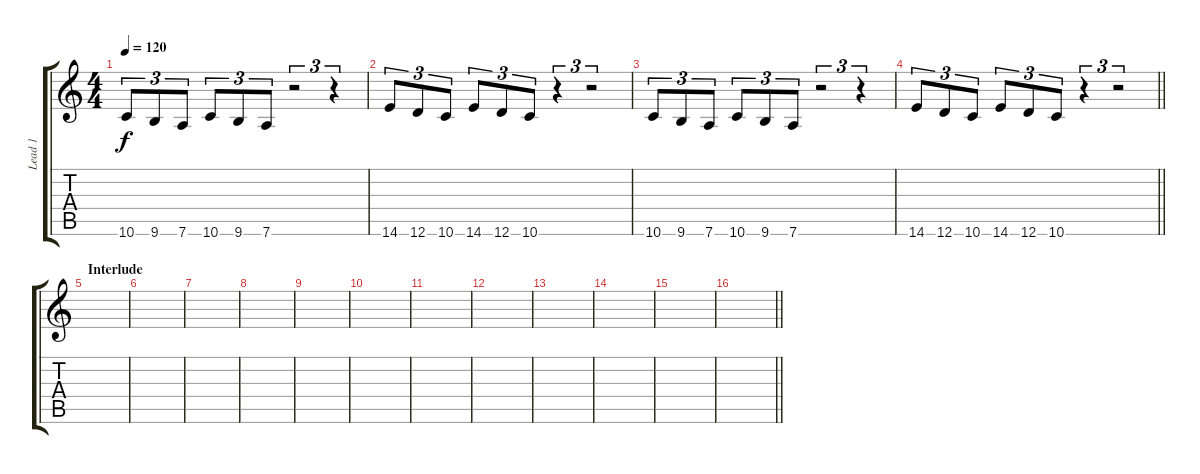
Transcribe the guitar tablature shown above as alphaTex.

\track ("Lead 1" "Lead 1") {instrument distortionguitar}
\staff {score tabs}
\tuning (D4 A3 F3 C3 G2 D2) {hide}
\ts (4 4)
\tempo 120
\clef g2
\ks c
10.6.8{tu (3 2) dy f} 9.6.8{tu (3 2)} 7.6.8{tu (3 2)} 10.6.8{tu (3 2)} 9.6.8{tu (3 2)} 7.6.8{tu (3 2)} r.2{tu (3 2)} r.4{tu (3 2)} |
14.6.8{tu (3 2)} 12.6.8{tu (3 2)} 10.6.8{tu (3 2)} 14.6.8{tu (3 2)} 12.6.8{tu (3 2)} 10.6.8{tu (3 2)} r.4{tu (3 2)} r.2{tu (3 2)} |
10.6.8{tu (3 2)} 9.6.8{tu (3 2)} 7.6.8{tu (3 2)} 10.6.8{tu (3 2)} 9.6.8{tu (3 2)} 7.6.8{tu (3 2)} r.2{tu (3 2)} r.4{tu (3 2)} |
\barLineRight lightlight
14.6.8{tu (3 2)} 12.6.8{tu (3 2)} 10.6.8{tu (3 2)} 14.6.8{tu (3 2)} 12.6.8{tu (3 2)} 10.6.8{tu (3 2)} r.4{tu (3 2)} r.2{tu (3 2)} |
\section ("" "Interlude")
|
|
|
|
|
|
|
|
|
|
|
\barLineRight lightlight
